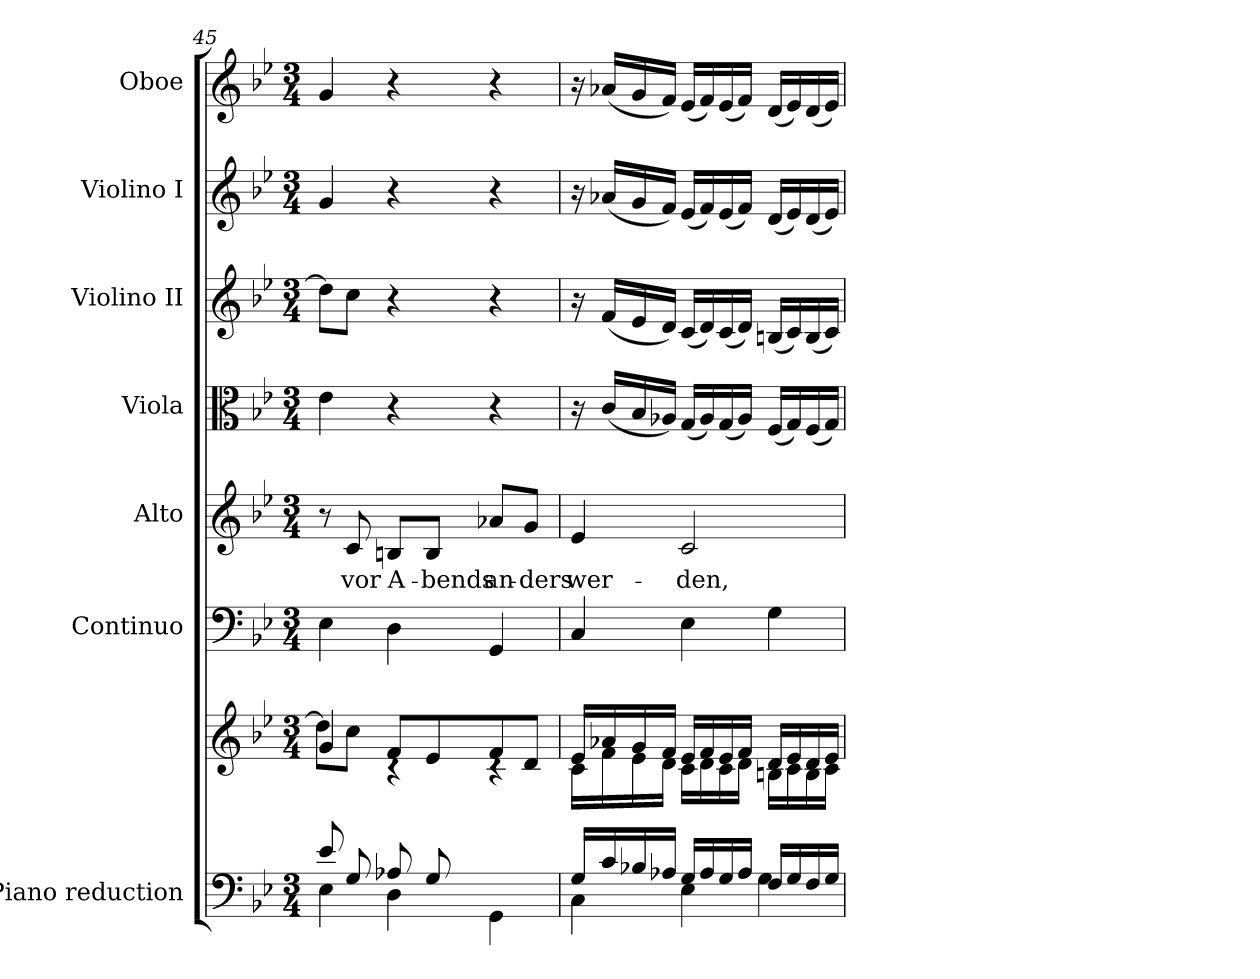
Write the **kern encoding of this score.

**kern	**kern	**kern	**kern	**text	**kern	**kern	**kern	**kern
*part7	*part7	*part6	*part5	*part5	*part4	*part3	*part2	*part1
*staff8	*staff7	*staff6	*staff5	*staff5	*staff4	*staff3	*staff2	*staff1
*I"Piano reduction	*	*I"Continuo	*I"Alto	*	*I"Viola	*I"Violino II	*I"Violino I	*I"Oboe
*I'Pno	*	*	*	*	*	*	*	*I'Ob
*clefF4	*clefG2	*clefF4	*clefG2	*	*clefC3	*clefG2	*clefG2	*clefG2
*k[b-e-]	*k[b-e-]	*k[b-e-]	*k[b-e-]	*	*k[b-e-]	*k[b-e-]	*k[b-e-]	*k[b-e-]
*M3/4	*M3/4	*M3/4	*M3/4	*	*M3/4	*M3/4	*M3/4	*M3/4
=45	=45	=45	=45	=45	=45	=45	=45	=45
*^	*^	*	*	*	*	*	*	*
*	*	*	*^	*	*	*	*	*	*	*
8e-/L	4E-\	4g/	8dd\L]	2ryy	4E-\	8r	.	4e-\	8dd\L]	4g/	4g/
!	!	!	!	!	!	!	!LO:LY:b	!	!	!	!
8G/	.	.	8cc\J	.	.	8c/	vor	.	8cc\J	.	.
!	!	!	!	!	!	!	!LO:LY:b	!	!	!	!
8A-X/	4D\	8f/L	4rc	.	4D\	8Bn/L	A-	4r	4r	4r	4r
!	!	!	!	!	!	!	!LO:LY:b	!	!	!	!
8G/	.	8e-/	.	.	.	8B/J	-bends	.	.	.	.
!	!	!	!	!	!	!	!LO:LY:b	!	!	!	!
4ryy	4GG\	8f/	4rc	8c\	4GG/	8a-X/L	an-	4r	4r	4r	4r
!	!	!	!	!	!	!	!LO:LY:b	!	!	!	!
.	.	8d/J	.	8Bn\J	.	8g/J	-ders	.	.	.	.
!!LO:LB:g=z
=46	=46	=46	=46	=46	=46	=46	=46	=46	=46	=46	=46
!	!	!	!	!	!	!	!LO:LY:b	!	!	!	!
*	*	*	*v	*v	*	*	*	*	*	*	*
16G/LL	4C\	16e-/LL	16c\LL	4C/	4e-/	wer-	16r	16r	16r	16r
16c/	.	16a-X/	16f\	.	.	.	(<16c/LL	(<16f/LL	(<16a-X/LL	(<16a-X/LL
16B-X/	.	16g/	16e-\	.	.	.	16B-/	16e-/	16g/	16g/
16A-X/JJ	.	16f/JJ	16d\JJ	.	.	.	16A-X/JJ)	16d/JJ)	16f/JJ)	16f/JJ)
!	!	!	!	!	!	!LO:LY:b	!	!	!	!
16G/LL	4E-\	16e-/LL	16c\LL	4E-\	2c/	-den,	(<16G/LL	(<16c/LL	(<16e-/LL	(<16e-/LL
16A-/	.	16f/	16d\	.	.	.	16A-/)	16d/)	16f/)	16f/)
16G/	.	16e-/	16c\	.	.	.	(<16G/	(<16c/	(<16e-/	(<16e-/
16A-/JJ	.	16f/JJ	16d\JJ	.	.	.	16A-/JJ)	16d/JJ)	16f/JJ)	16f/JJ)
16F/LL	4G\	16d/LL	16Bn\LL	4G\	.	.	(<16F/LL	(<16Bn/LL	(<16d/LL	(<16d/LL
16G/	.	16e-/	16c\	.	.	.	16G/)	16c/)	16e-/)	16e-/)
16F/	.	16d/	16B\	.	.	.	(<16F/	(<16B/	(<16d/	(<16d/
16G/JJ	.	16e-/JJ	16c\JJ	.	.	.	16G/JJ)	16c/JJ)	16e-/JJ)	16e-/JJ)
*v	*v	*	*	*	*	*	*	*	*	*
*	*v	*v	*	*	*	*	*	*	*
=	=	=	=	=	=	=	=	=
*-	*-	*-	*-	*-	*-	*-	*-	*-
